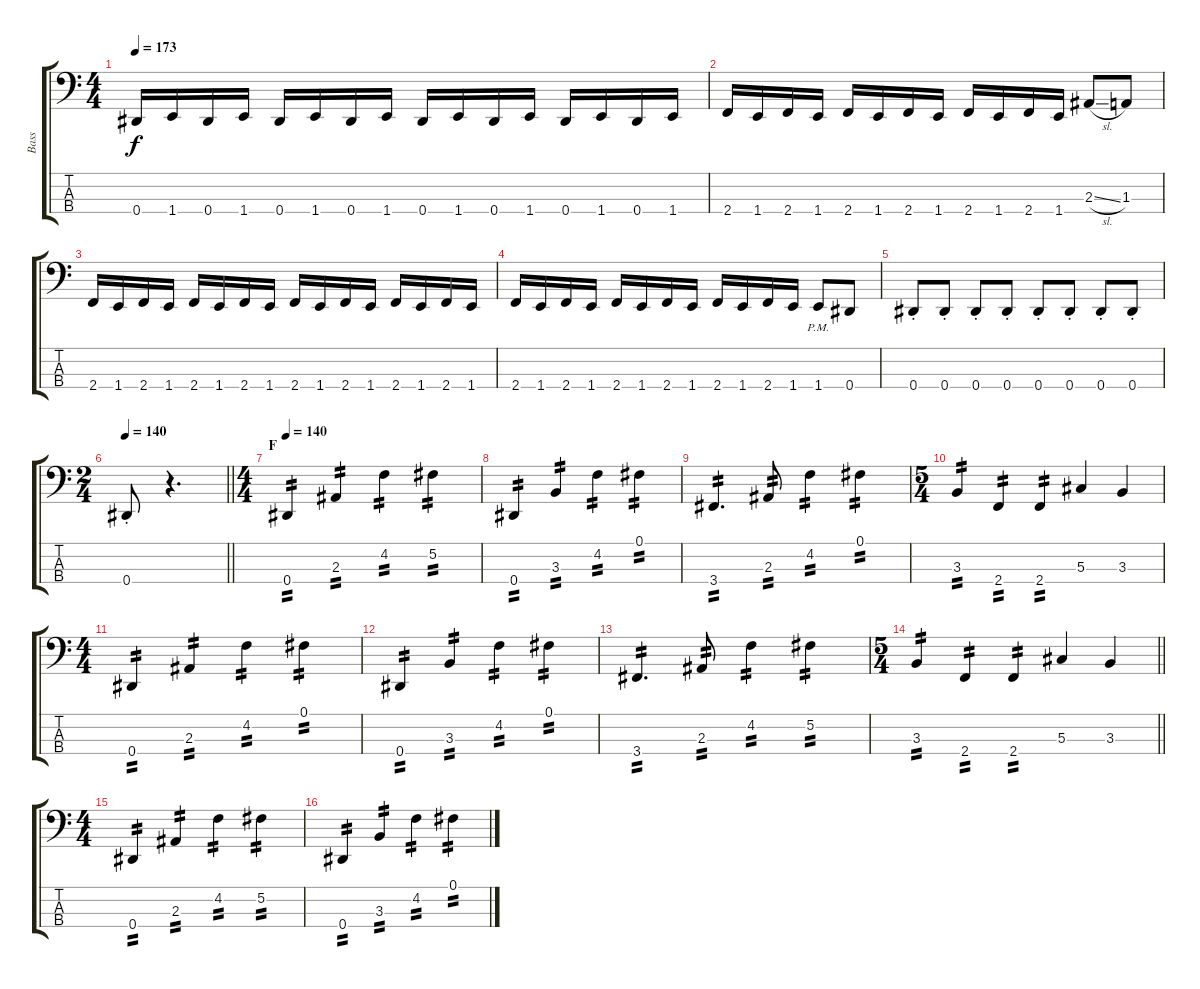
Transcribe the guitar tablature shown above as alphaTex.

\track ("Bass" "Bass") {instrument electricbasspick}
\staff {score tabs}
\tuning (Gb2 Db2 Ab1 Eb1) {hide}
\ts (4 4)
\section ("" "")
\tempo 173
\clef f4
\ks c
0.4.16{dy f} 1.4.16 0.4.16 1.4.16 0.4.16 1.4.16 0.4.16 1.4.16 0.4.16 1.4.16 0.4.16 1.4.16 0.4.16 1.4.16 0.4.16 1.4.16 |
2.4.16 1.4.16 2.4.16 1.4.16 2.4.16 1.4.16 2.4.16 1.4.16 2.4.16 1.4.16 2.4.16 1.4.16 2.3{sl}.8 1.3.8 |
2.4.16 1.4.16 2.4.16 1.4.16 2.4.16 1.4.16 2.4.16 1.4.16 2.4.16 1.4.16 2.4.16 1.4.16 2.4.16 1.4.16 2.4.16 1.4.16 |
2.4.16 1.4.16 2.4.16 1.4.16 2.4.16 1.4.16 2.4.16 1.4.16 2.4.16 1.4.16 2.4.16 1.4.16 1.4{pm}.8 0.4.8 |
0.4{st}.8 0.4{st}.8 0.4{st}.8 0.4{st}.8 0.4{st}.8 0.4{st}.8 0.4{st}.8 0.4{st}.8 |
\ts (2 4)
\tempo 140
\barLineRight lightlight
0.4{st}.8 r.4{d} |
\ts (4 4)
\section ("" "F")
\tempo 140
0.4.4{tp 2} 2.3.4{tp 2} 4.2.4{tp 2} 5.2.4{tp 2} |
0.4.4{tp 2} 3.3.4{tp 2} 4.2.4{tp 2} 0.1.4{tp 2} |
3.4.4{d tp 2} 2.3.8{tp 2} 4.2.4{tp 2} 0.1.4{tp 2} |
\ts (5 4)
3.3.4{tp 2} 2.4.4{tp 2} 2.4.4{tp 2} 5.3.4 3.3.4 |
\ts (4 4)
0.4.4{tp 2} 2.3.4{tp 2} 4.2.4{tp 2} 0.1.4{tp 2} |
0.4.4{tp 2} 3.3.4{tp 2} 4.2.4{tp 2} 0.1.4{tp 2} |
3.4.4{d tp 2} 2.3.8{tp 2} 4.2.4{tp 2} 5.2.4{tp 2} |
\ts (5 4)
\barLineRight lightlight
3.3.4{tp 2} 2.4.4{tp 2} 2.4.4{tp 2} 5.3.4 3.3.4 |
\ts (4 4)
\section ("" "")
0.4.4{tp 2} 2.3.4{tp 2} 4.2.4{tp 2} 5.2.4{tp 2} |
0.4.4{tp 2} 3.3.4{tp 2} 4.2.4{tp 2} 0.1.4{tp 2}
